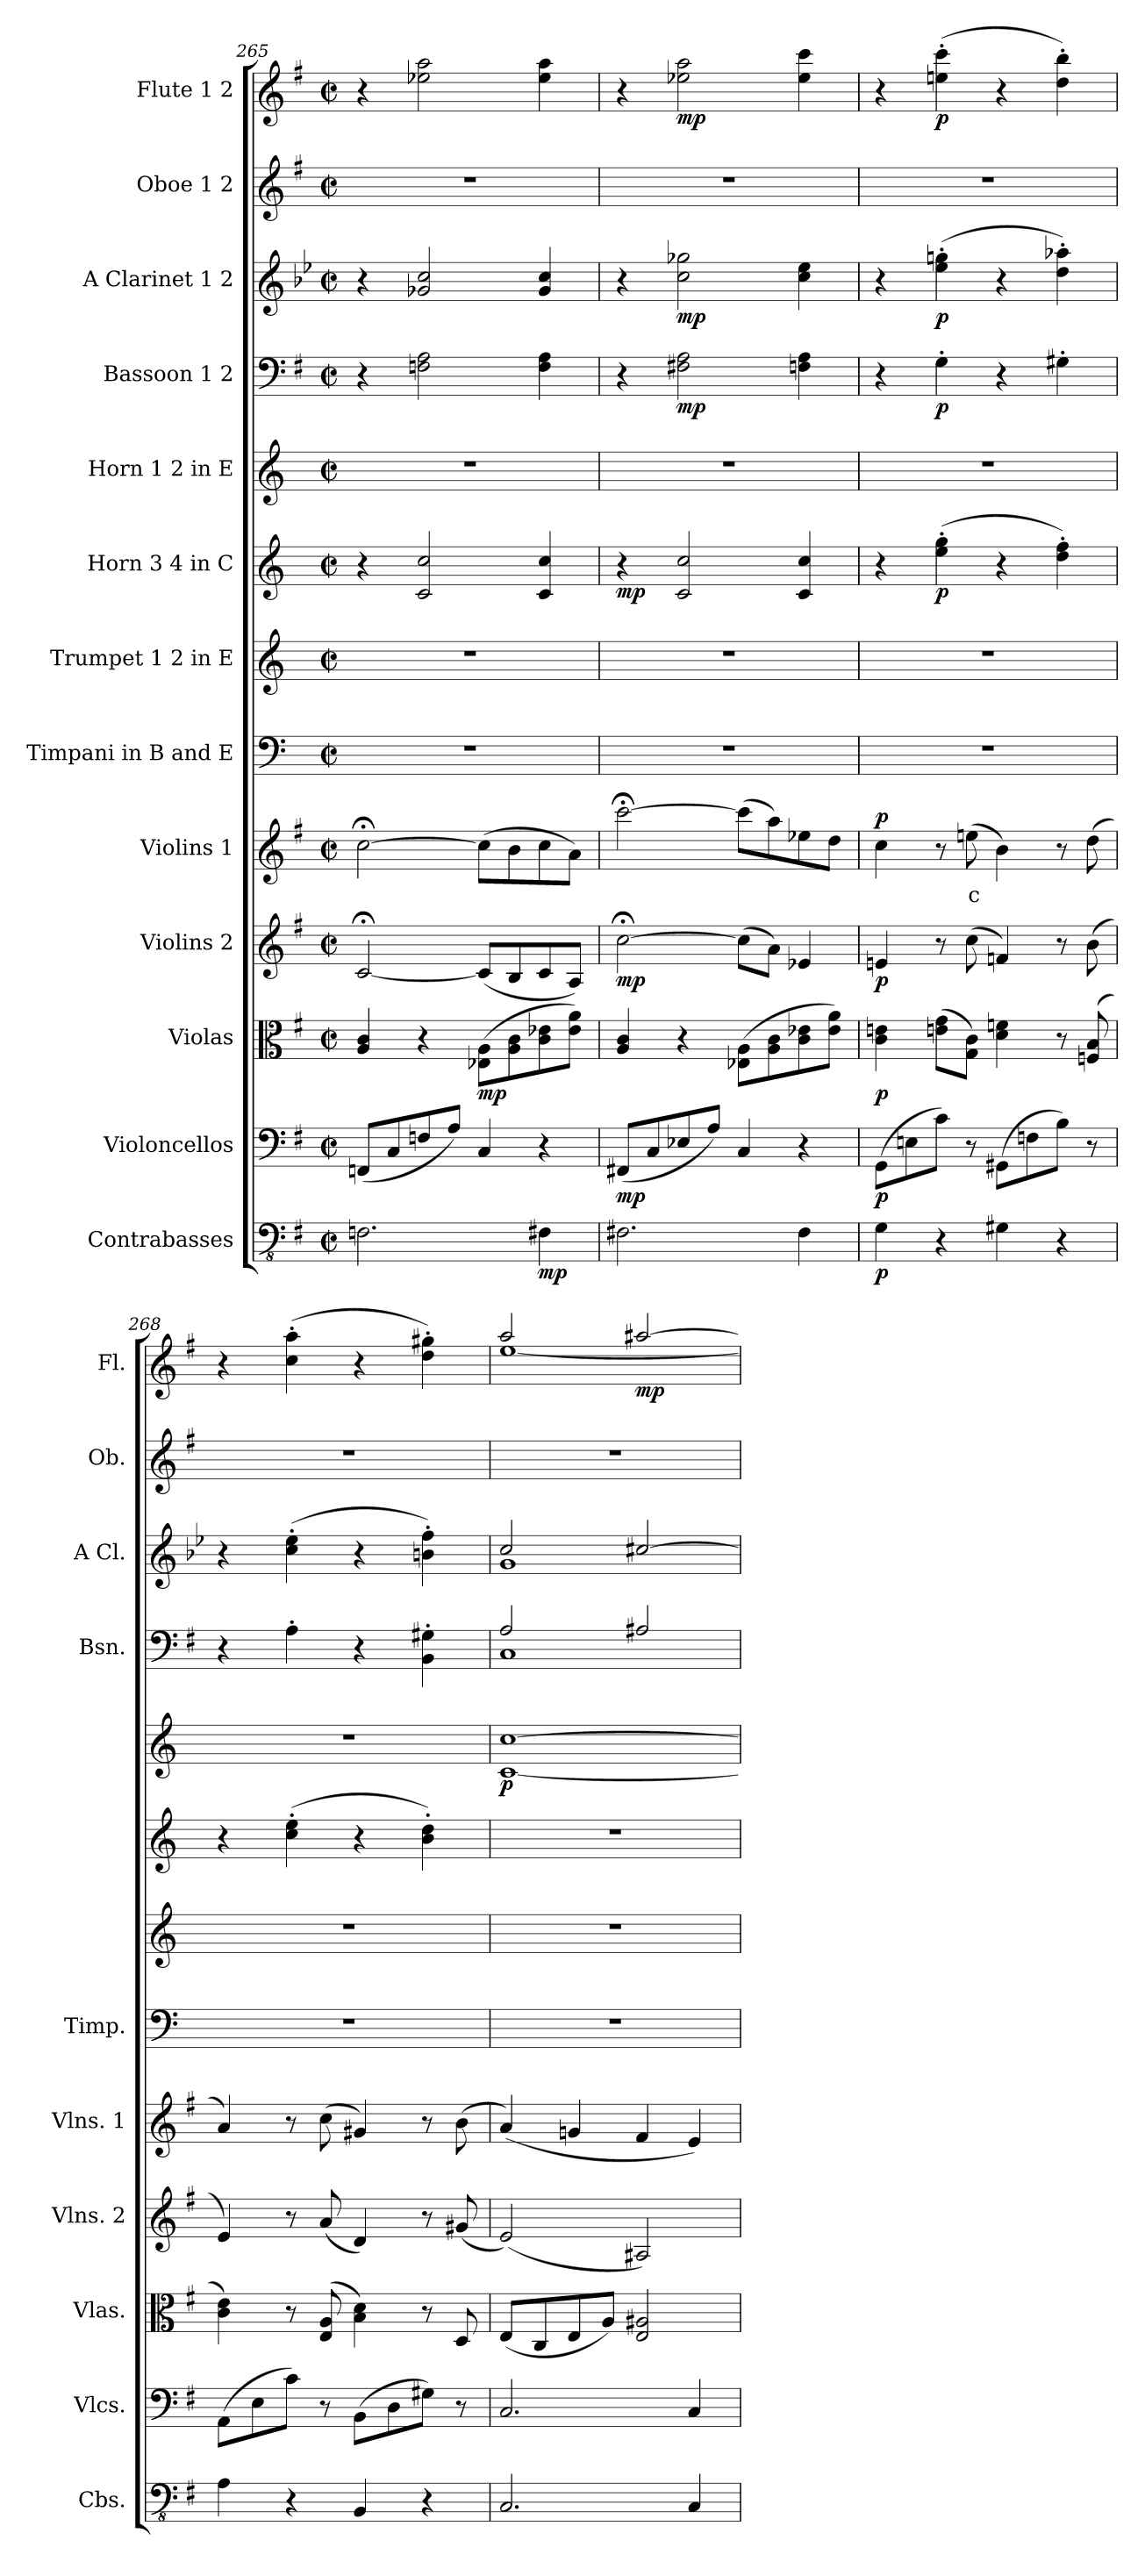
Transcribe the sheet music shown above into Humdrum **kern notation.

**kern	**dynam	**kern	**dynam	**kern	**dynam	**kern	**dynam	**kern	**text	**dynam	**kern	**kern	**kern	**dynam	**kern	**dynam	**kern	**dynam	**kern	**dynam	**kern	**kern	**dynam
*part13	*part13	*part12	*part12	*part11	*part11	*part10	*part10	*part9	*part9	*part9	*part8	*part7	*part6	*part6	*part5	*part5	*part4	*part4	*part3	*part3	*part2	*part1	*part1
*staff13	*staff13	*staff12	*staff12	*staff11	*staff11	*staff10	*staff10	*staff9	*staff9	*staff9	*staff8	*staff7	*staff6	*staff6	*staff5	*staff5	*staff4	*staff4	*staff3	*staff3	*staff2	*staff1	*staff1
*I"Contrabasses	*	*I"Violoncellos	*	*I"Violas	*	*I"Violins 2	*	*I"Violins 1	*	*	*I"Timpani in B and E	*I"Trumpet 1 2 in E	*I"Horn 3 4  in C	*	*I"Horn 1 2 in E	*	*I"Bassoon 1 2	*	*I"A Clarinet 1 2	*	*I"Oboe 1 2	*I"Flute 1 2	*
*I'Cbs.	*	*I'Vlcs.	*	*I'Vlas.	*	*I'Vlns. 2	*	*I'Vlns. 1	*	*	*I'Timp.	*	*	*	*	*	*I'Bsn.	*	*I'A Cl.	*	*I'Ob.	*I'Fl.	*
*clefFv4	*	*clefF4	*	*clefC3	*	*clefG2	*	*clefG2	*	*	*clefF4	*clefG2	*clefG2	*	*clefG2	*	*clefF4	*	*clefG2	*	*clefG2	*clefG2	*
*	*	*	*	*	*	*	*	*	*	*	*	*ITrd-2c-4	*ITrd7c12	*	*ITrd5c8	*	*	*	*ITrd2c3	*	*	*	*
*k[f#]	*	*k[f#]	*	*k[f#]	*	*k[f#]	*	*k[f#]	*	*	*k[]	*k[f#c#g#d#]	*k[]	*	*k[f#c#g#d#]	*	*k[f#]	*	*k[f#]	*	*k[f#]	*k[f#]	*
*M2/2	*	*M2/2	*	*M2/2	*	*M2/2	*	*M2/2	*	*	*M2/2	*M2/2	*M2/2	*	*M2/2	*	*M2/2	*	*M2/2	*	*M2/2	*M2/2	*
*met(c|)	*	*met(c|)	*	*met(c|)	*	*met(c|)	*	*met(c|)	*	*	*met(c|)	*met(c|)	*met(c|)	*	*met(c|)	*	*met(c|)	*	*met(c|)	*	*met(c|)	*met(c|)	*
=265	=265	=265	=265	=265	=265	=265	=265	=265	=265	=265	=265	=265	=265	=265	=265	=265	=265	=265	=265	=265	=265	=265	=265
2.FFn\	.	(<8FFn/L	.	4A/ 4c/	.	[2c;</	.	[2cc;<\	.	.	1r	1r	4r	.	1r	.	4r	.	4r	.	1r	4r	.
.	.	8C/	.	.	.	.	.	.	.	.	.	.	.	.	.	.	.	.	.	.	.	.	.
.	.	8Fn/	.	4r	.	.	.	.	.	.	.	.	2C/ 2c/	.	.	.	2Fn\ 2A\	.	2e-X/ 2a/	.	.	2ee-X\ 2aa\	.
.	.	8A/J)	.	.	.	.	.	.	.	.	.	.	.	.	.	.	.	.	.	.	.	.	.
!	!	!	!	!	!LO:DY:b	!	!	!	!	!	!	!	!	!	!	!	!	!	!	!	!	!	!
.	.	4C/	.	(>8E-X\ 8A\L	mp	(<8c/L]	.	(>8cc\L]	.	.	.	.	.	.	.	.	.	.	.	.	.	.	.
.	.	.	.	8A\ 8c\	.	8B/	.	8b\	.	.	.	.	.	.	.	.	.	.	.	.	.	.	.
!	!LO:DY:b	!	!	!	!	!	!	!	!	!	!	!	!	!	!	!	!	!	!	!	!	!	!
4FF#X\	mp	4r	.	8c\ 8e-X\	.	8c/	.	8cc\	.	.	.	.	4C/ 4c/	.	.	.	4F\ 4A\	.	4e-/ 4a/	.	.	4ee-\ 4aa\	.
.	.	.	.	8e-\ 8a\J)	.	8A/J)	.	8a\J)	.	.	.	.	.	.	.	.	.	.	.	.	.	.	.
=266	=266	=266	=266	=266	=266	=266	=266	=266	=266	=266	=266	=266	=266	=266	=266	=266	=266	=266	=266	=266	=266	=266	=266
!	!	!	!LO:DY:b	!	!	!	!LO:DY:b	!	!	!	!	!	!	!LO:DY:b	!	!	!	!	!	!	!	!	!
2.FF#X\	.	(<8FF#X/L	mp	4A/ 4c/	.	[2cc;<\	mp	[2ccc;<\	.	.	1r	1r	4r	mp	1r	.	4r	.	4r	.	1r	4r	.
.	.	8C/	.	.	.	.	.	.	.	.	.	.	.	.	.	.	.	.	.	.	.	.	.
!	!	!	!	!	!	!	!	!	!	!	!	!	!	!	!	!	!	!LO:DY:b	!	!LO:DY:b	!	!	!LO:DY:b
.	.	8E-X/	.	4r	.	.	.	.	.	.	.	.	2C/ 2c/	.	.	.	2F#X\ 2A\	mp	2a\ 2ee-X\	mp	.	2ee-X\ 2aa\	mp
.	.	8A/J)	.	.	.	.	.	.	.	.	.	.	.	.	.	.	.	.	.	.	.	.	.
.	.	4C/	.	(>8E-X\ 8A\L	.	(>8cc\L]	.	(>8ccc\L]	.	.	.	.	.	.	.	.	.	.	.	.	.	.	.
.	.	.	.	8A\ 8c\	.	8a\J)	.	8aa\)	.	.	.	.	.	.	.	.	.	.	.	.	.	.	.
4FF#\	.	4r	.	8c\ 8e-X\	.	4e-X/	.	8ee-X\	.	.	.	.	4C/ 4c/	.	.	.	4Fn\ 4A\	.	4a\ 4cc\	.	.	4ee-\ 4ccc\	.
.	.	.	.	8e-\ 8a\J)	.	.	.	8dd\J	.	.	.	.	.	.	.	.	.	.	.	.	.	.	.
=267	=267	=267	=267	=267	=267	=267	=267	=267	=267	=267	=267	=267	=267	=267	=267	=267	=267	=267	=267	=267	=267	=267	=267
!	!LO:DY:b	!	!LO:DY:b	!	!LO:DY:b	!	!LO:DY:b	!	!	!LO:DY:b	!	!	!	!	!	!	!	!	!	!	!	!	!
4GG\	p	(>8GG\L	p	4c\ 4en\	p	4en/	p	4cc\	.	p	1r	1r	4r	.	1r	.	4r	.	4r	.	1r	4r	.
.	.	8En\	.	.	.	.	.	.	.	.	.	.	.	.	.	.	.	.	.	.	.	.	.
!	!	!	!	!	!	!	!	!	!	!	!	!	!	!LO:DY:b	!	!	!	!LO:DY:b	!	!LO:DY:b	!	!	!LO:DY:b
4r	.	8c\J)	.	(>8en\ 8g\L	.	8r	.	8r	.	.	.	.	(>4e\' 4g\'	p	.	.	4G'\	p	(>4cc\' 4een\'	p	.	(>4een\' 4ccc\'	p
!	!	!	!	!	!	!	!	!	!LO:LY:b:color=#FF0000	!	!	!	!	!	!	!	!	!	!	!	!	!	!
.	.	8r	.	8G\ 8c\J)	.	(>8cc\	.	(>8een\	c	.	.	.	.	.	.	.	.	.	.	.	.	.	.
4GG#X\	.	(>8GG#X\L	.	4d\ 4fn\	.	4fn/)	.	4b\)	.	.	.	.	4r	.	.	.	4r	.	4r	.	.	4r	.
.	.	8Fn\	.	.	.	.	.	.	.	.	.	.	.	.	.	.	.	.	.	.	.	.	.
4r	.	8B\J)	.	8r	.	8r	.	8r	.	.	.	.	4d\' 4f\')	.	.	.	4G#X'\	.	4b\' 4ffn\')	.	.	4dd\' 4bb\')	.
.	.	8r	.	(<8Fn/ 8B/	.	(>8b\	.	(>8dd\	.	.	.	.	.	.	.	.	.	.	.	.	.	.	.
=268	=268	=268	=268	=268	=268	=268	=268	=268	=268	=268	=268	=268	=268	=268	=268	=268	=268	=268	=268	=268	=268	=268	=268
4AA\	.	(>8AA\L	.	4c\ 4e\)	.	4e/)	.	4a/)	.	.	1r	1r	4r	.	1r	.	4r	.	4r	.	1r	4r	.
.	.	8E\	.	.	.	.	.	.	.	.	.	.	.	.	.	.	.	.	.	.	.	.	.
4r	.	8c\J)	.	8r	.	8r	.	8r	.	.	.	.	(>4c\' 4e\'	.	.	.	4A'\	.	(>4a\' 4cc\'	.	.	(>4cc\' 4aa\'	.
.	.	8r	.	(>8E/ 8A/	.	(<8a/	.	(>8cc\	.	.	.	.	.	.	.	.	.	.	.	.	.	.	.
4BBB/	.	(>8BB\L	.	4B\ 4d\)	.	4d/)	.	4g#X/)	.	.	.	.	4r	.	.	.	4r	.	4r	.	.	4r	.
.	.	8D\	.	.	.	.	.	.	.	.	.	.	.	.	.	.	.	.	.	.	.	.	.
4r	.	8G#X\J)	.	8r	.	8r	.	8r	.	.	.	.	4B\' 4d\')	.	.	.	4BB\' 4G#X\'	.	4g#X\' 4dd\')	.	.	4dd\' 4gg#X\')	.
.	.	8r	.	8D/	.	(<8g#X/	.	(>8b\	.	.	.	.	.	.	.	.	.	.	.	.	.	.	.
=269	=269	=269	=269	=269	=269	=269	=269	=269	=269	=269	=269	=269	=269	=269	=269	=269	=269	=269	=269	=269	=269	=269	=269
*	*	*	*	*	*	*	*	*	*	*	*	*	*	*	*	*	*^	*	*^	*	*	*^	*
!	!	!	!	!	!	!	!	!	!	!	!	!	!	!	!	!LO:DY:b	!	!	!	!	!	!	!	!	!	!
2.CC/	.	2.C/	.	(<8E/L	.	(<2e/)	.	(<4a/)	.	.	1r	1r	1r	.	[1E [1e	p	2A/	1C	.	2a/	1e	.	1r	2aa/	[1ee	.
.	.	.	.	8C/	.	.	.	.	.	.	.	.	.	.	.	.	.	.	.	.	.	.	.	.	.	.
.	.	.	.	8E/	.	.	.	4gn/	.	.	.	.	.	.	.	.	.	.	.	.	.	.	.	.	.	.
.	.	.	.	8A/J)	.	.	.	.	.	.	.	.	.	.	.	.	.	.	.	.	.	.	.	.	.	.
!	!	!	!	!	!	!	!	!	!	!	!	!	!	!	!	!	!	!	!	!	!	!	!	!	!	!LO:DY:b
.	.	.	.	2E/ 2A#X/	.	2A#X/)	.	4f#/	.	.	.	.	.	.	.	.	2A#X/	.	.	[2a#X/	.	.	.	[2aa#X/	.	mp
4CC/	.	4C/	.	.	.	.	.	4e/)	.	.	.	.	.	.	.	.	.	.	.	.	.	.	.	.	.	.
*	*	*	*	*	*	*	*	*	*	*	*	*	*	*	*	*	*v	*v	*	*	*	*	*	*v	*v	*
*	*	*	*	*	*	*	*	*	*	*	*	*	*	*	*	*	*	*	*v	*v	*	*	*	*
=	=	=	=	=	=	=	=	=	=	=	=	=	=	=	=	=	=	=	=	=	=	=	=
*-	*-	*-	*-	*-	*-	*-	*-	*-	*-	*-	*-	*-	*-	*-	*-	*-	*-	*-	*-	*-	*-	*-	*-
